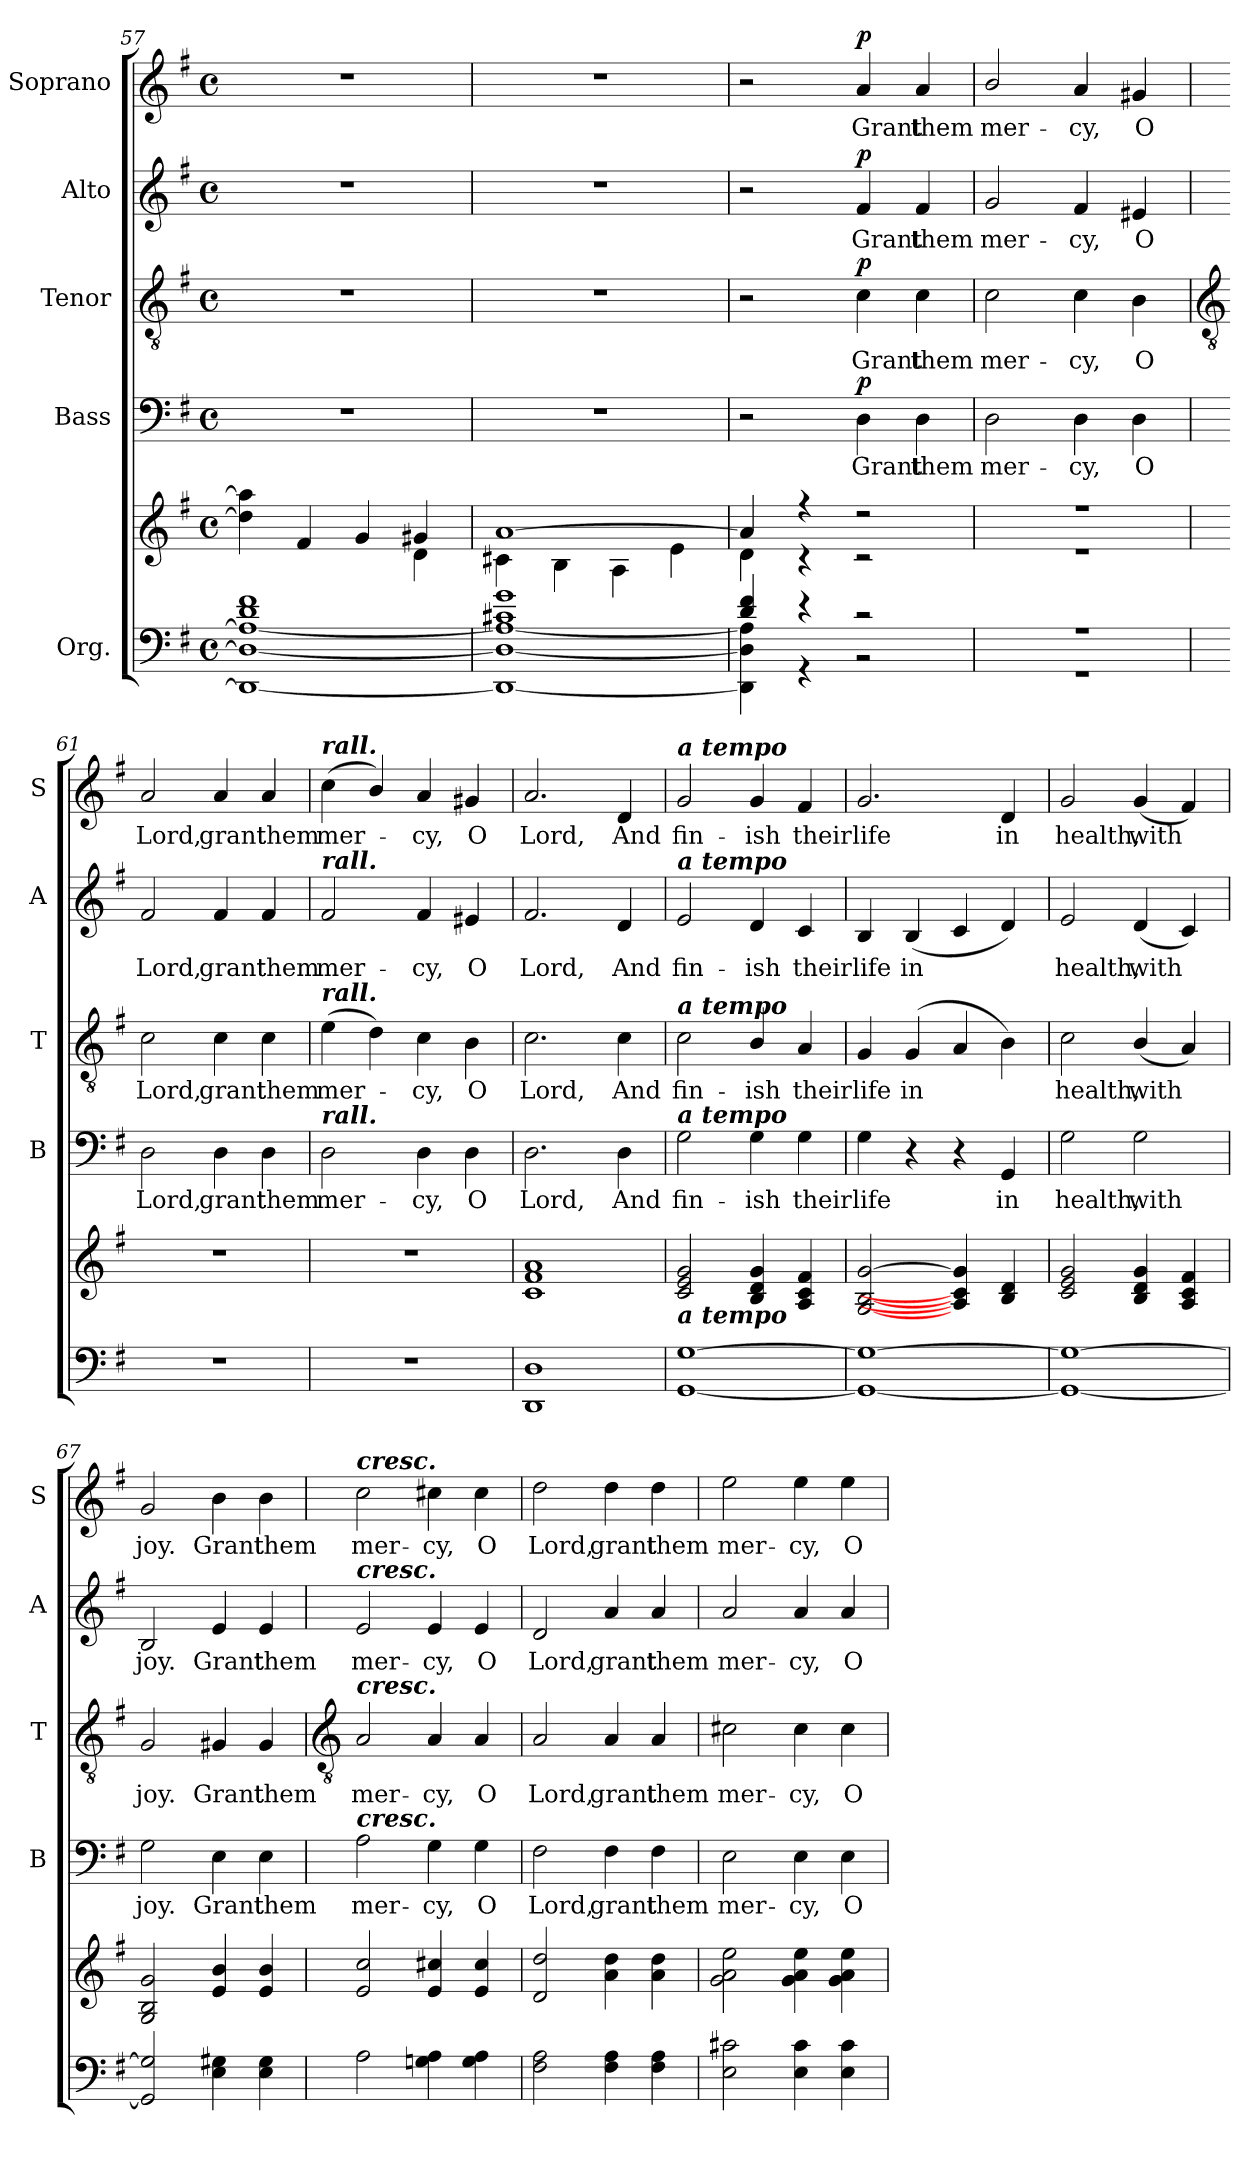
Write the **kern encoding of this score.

**kern	**kern	**kern	**text	**dynam	**kern	**text	**dynam	**kern	**text	**dynam	**kern	**text	**dynam
*part5	*part5	*part4	*part4	*part4	*part3	*part3	*part3	*part2	*part2	*part2	*part1	*part1	*part1
*staff6	*staff5	*staff4	*staff4	*staff4	*staff3	*staff3	*staff3	*staff2	*staff2	*staff2	*staff1	*staff1	*staff1
*I"Org.	*	*I"Bass	*	*	*I"Tenor	*	*	*I"Alto	*	*	*I"Soprano	*	*
*	*	*I'B	*	*	*I'T	*	*	*I'A	*	*	*I'S	*	*
*clefF4	*clefG2	*clefF4	*	*	*clefGv2	*	*	*clefG2	*	*	*clefG2	*	*
*k[f#]	*k[f#]	*k[f#]	*	*	*k[f#]	*	*	*k[f#]	*	*	*k[f#]	*	*
*G:	*G:	*G:	*	*	*G:	*	*	*G:	*	*	*G:	*	*
*M4/4	*M4/4	*M4/4	*	*	*M4/4	*	*	*M4/4	*	*	*M4/4	*	*
*met(c)	*met(c)	*met(c)	*	*	*met(c)	*	*	*met(c)	*	*	*met(c)	*	*
=57	=57	=57	=57	=57	=57	=57	=57	=57	=57	=57	=57	=57	=57
*^	*^	*	*	*	*	*	*	*	*	*	*	*	*
1d/ 1f#/	1DD\_ 1D\_ 1A\_	4dd\] 4aa\]	2.ryy	1r	.	.	1r	.	.	1r	.	.	1r	.	.
.	.	4f#/	.	.	.	.	.	.	.	.	.	.	.	.	.
.	.	4g/	.	.	.	.	.	.	.	.	.	.	.	.	.
.	.	4g#X/	4d\	.	.	.	.	.	.	.	.	.	.	.	.
=58	=58	=58	=58	=58	=58	=58	=58	=58	=58	=58	=58	=58	=58	=58	=58
1c#X/ 1g/	1DD\_ 1D\_ 1A\_	[1a/	4c#X\	1r	.	.	1r	.	.	1r	.	.	1r	.	.
.	.	.	4B\	.	.	.	.	.	.	.	.	.	.	.	.
.	.	.	4A\	.	.	.	.	.	.	.	.	.	.	.	.
.	.	.	4e\	.	.	.	.	.	.	.	.	.	.	.	.
=59	=59	=59	=59	=59	=59	=59	=59	=59	=59	=59	=59	=59	=59	=59	=59
4d/ 4f#/	4DD\] 4D\] 4A\]	4a/]	4d\	2r	.	.	2r	.	.	2r	.	.	2r	.	.
4r	4r	4r	4r	.	.	.	.	.	.	.	.	.	.	.	.
!	!	!	!	!	!LO:LY:b	!LO:DY:b	!	!LO:LY:b	!LO:DY:b	!	!LO:LY:b	!LO:DY:b	!	!LO:LY:b	!LO:DY:b
2r	2r	2r	2r	4D	Grant	p	4c	Grant	p	4f#	Grant	p	4a	Grant	p
!	!	!	!	!	!LO:LY:b	!	!	!LO:LY:b	!	!	!LO:LY:b	!	!	!LO:LY:b	!
.	.	.	.	4D	them	.	4c	them	.	4f#	them	.	4a	them	.
=60	=60	=60	=60	=60	=60	=60	=60	=60	=60	=60	=60	=60	=60	=60	=60
!	!	!	!	!	!LO:LY:b	!	!	!LO:LY:b	!	!	!LO:LY:b	!	!	!LO:LY:b	!
1r	1r	1r	1r	2D	mer-	.	2c\	mer-	.	2g/	mer-	.	2b/	mer-	.
!	!	!	!	!	!LO:LY:b	!	!	!LO:LY:b	!	!	!LO:LY:b	!	!	!LO:LY:b	!
.	.	.	.	4D	-cy,	.	4c	-cy,	.	4f#	-cy,	.	4a	-cy,	.
!	!	!	!	!	!LO:LY:b	!	!	!LO:LY:b	!	!	!LO:LY:b	!	!	!LO:LY:b	!
.	.	.	.	4D	O	.	4B	O	.	4e#X	O	.	4g#X	O	.
*v	*v	*	*	*	*	*	*	*	*	*	*	*	*	*	*
*	*v	*v	*	*	*	*	*	*	*	*	*	*	*	*
!!LO:LB:g=z
=61	=61	=61	=61	=61	=61	=61	=61	=61	=61	=61	=61	=61	=61
*	*	*	*	*	*clefGv2	*	*	*	*	*	*	*	*
!	!	!	!LO:LY:b	!	!	!LO:LY:b	!	!	!LO:LY:b	!	!	!LO:LY:b	!
1r	1r	2D	Lord,	.	2c	Lord,	.	2f#	Lord,	.	2a	Lord,	.
!	!	!	!LO:LY:b	!	!	!LO:LY:b	!	!	!LO:LY:b	!	!	!LO:LY:b	!
.	.	4D	grant	.	4c	grant	.	4f#	grant	.	4a	grant	.
!	!	!	!LO:LY:b	!	!	!LO:LY:b	!	!	!LO:LY:b	!	!	!LO:LY:b	!
.	.	4D	them	.	4c	them	.	4f#	them	.	4a	them	.
=62	=62	=62	=62	=62	=62	=62	=62	=62	=62	=62	=62	=62	=62
!	!	!	!	!	!	!	!	!	!	!	!LO:TX:a:Bi:t=rall.	!	!
!	!	!	!	!	!	!	!	!LO:TX:a:Bi:t=rall.	!	!	!	!	!
!	!	!	!	!	!LO:TX:a:Bi:t=rall.	!	!	!	!	!	!	!	!
!	!	!LO:TX:a:Bi:t=rall.	!	!	!	!	!	!	!	!	!	!	!
!	!	!	!LO:LY:b	!	!	!LO:LY:b	!	!	!LO:LY:b	!	!	!LO:LY:b	!
1r	1r	2D	mer-	.	(>4e	mer-	.	2f#	mer-	.	(<4cc	mer-	.
.	.	.	.	.	4d)	.	.	.	.	.	4b/)	.	.
!	!	!	!LO:LY:b	!	!	!LO:LY:b	!	!	!LO:LY:b	!	!	!LO:LY:b	!
.	.	4D	-cy,	.	4c	cy,	.	4f#	-cy,	.	4a	cy,	.
!	!	!	!LO:LY:b	!	!	!LO:LY:b	!	!	!LO:LY:b	!	!	!LO:LY:b	!
.	.	4D	O	.	4B	O	.	4e#X	O	.	4g#X	O	.
=63	=63	=63	=63	=63	=63	=63	=63	=63	=63	=63	=63	=63	=63
!	!	!	!LO:LY:b	!	!	!LO:LY:b	!	!	!LO:LY:b	!	!	!LO:LY:b	!
1DD 1D	1c 1f# 1a	2.D	Lord,	.	2.c	Lord,	.	2.f#	Lord,	.	2.a	Lord,	.
!	!	!	!LO:LY:b	!	!	!LO:LY:b	!	!	!LO:LY:b	!	!	!LO:LY:b	!
.	.	4D	And	.	4c	And	.	4d	And	.	4d	And	.
=64	=64	=64	=64	=64	=64	=64	=64	=64	=64	=64	=64	=64	=64
!	!	!	!	!	!	!	!	!	!	!	!LO:TX:a:Bi:t=a tempo	!	!
!	!	!	!	!	!	!	!	!LO:TX:a:Bi:t=a tempo	!	!	!	!	!
!	!	!	!	!	!LO:TX:a:Bi:t=a tempo	!	!	!	!	!	!	!	!
!	!	!LO:TX:a:Bi:t=a tempo	!	!	!	!	!	!	!	!	!	!	!
!	!LO:TX:b:Bi:t=a tempo	!	!	!	!	!	!	!	!	!	!	!	!
!	!	!	!LO:LY:b	!	!	!LO:LY:b	!	!	!LO:LY:b	!	!	!LO:LY:b	!
[1GG [1G	2c 2e 2g	2G	fin-	.	2c	fin-	.	2e	fin-	.	2g	fin-	.
!	!	!	!LO:LY:b	!	!	!LO:LY:b	!	!	!LO:LY:b	!	!	!LO:LY:b	!
.	4B 4d 4g	4G	-ish	.	4B/	-ish	.	4d	-ish	.	4g	-ish	.
!	!	!	!LO:LY:b	!	!	!LO:LY:b	!	!	!LO:LY:b	!	!	!LO:LY:b	!
.	4A 4c 4f#	4G	their	.	4A	their	.	4c	their	.	4f#	their	.
=65	=65	=65	=65	=65	=65	=65	=65	=65	=65	=65	=65	=65	=65
!	!	!	!LO:LY:b	!	!	!LO:LY:b	!	!	!LO:LY:b	!	!	!LO:LY:b	!
1GG_ 1G_	[2G [2B [2g	4G	life	.	4G	life	.	4B	life	.	2.g	life	.
!	!	!	!	!	!	!LO:LY:b	!	!	!LO:LY:b	!	!	!	!
.	.	4r	.	.	(<4G	in	.	(<4B	in	.	.	.	.
.	4A] 4c] 4g]	4r	.	.	4A	.	.	4c	.	.	.	.	.
!	!	!	!LO:LY:b	!	!	!	!	!	!	!	!	!LO:LY:b	!
.	4B 4d	4GG	in	.	4B)	.	.	4d)	.	.	4d	in	.
=66	=66	=66	=66	=66	=66	=66	=66	=66	=66	=66	=66	=66	=66
!	!	!	!LO:LY:b	!	!	!LO:LY:b	!	!	!LO:LY:b	!	!	!LO:LY:b	!
1GG_ 1G_	2c 2e 2g	2G	health,	.	2c	health,	.	2e	health,	.	2g	health,	.
!	!	!	!LO:LY:b	!	!	!LO:LY:b	!	!	!LO:LY:b	!	!	!LO:LY:b	!
.	4B 4d 4g	2G	with	.	(<4B/	with	.	(<4d	with	.	(<4g	with	.
.	4A 4c 4f#	.	.	.	4A)	.	.	4c)	.	.	4f#)	.	.
=67	=67	=67	=67	=67	=67	=67	=67	=67	=67	=67	=67	=67	=67
!	!	!	!LO:LY:b	!	!	!LO:LY:b	!	!	!LO:LY:b	!	!	!LO:LY:b	!
2GG] 2G]	2G 2B 2g	2G	joy.	.	2G	joy.	.	2B	joy.	.	2g	joy.	.
!	!	!	!LO:LY:b	!	!	!LO:LY:b	!	!	!LO:LY:b	!	!	!LO:LY:b	!
4E 4G#X	4e 4b	4E	Grant	.	4G#X	Grant	.	4e	Grant	.	4b	Grant	.
!	!	!	!LO:LY:b	!	!	!LO:LY:b	!	!	!LO:LY:b	!	!	!LO:LY:b	!
4E 4G#	4e 4b	4E	them	.	4G#	them	.	4e	them	.	4b	them	.
!!LO:LB:g=z
=68	=68	=68	=68	=68	=68	=68	=68	=68	=68	=68	=68	=68	=68
*	*	*	*	*	*clefGv2	*	*	*	*	*	*	*	*
!	!	!	!	!	!	!	!	!	!	!	!LO:TX:a:Bi:t=cresc.	!	!
!	!	!	!	!	!	!	!	!LO:TX:a:Bi:t=cresc.	!	!	!	!	!
!	!	!	!	!	!LO:TX:a:Bi:t=cresc.	!	!	!	!	!	!	!	!
!	!	!LO:TX:a:Bi:t=cresc.	!	!	!	!	!	!	!	!	!	!	!
!	!	!	!LO:LY:b	!	!	!LO:LY:b	!	!	!LO:LY:b	!	!	!LO:LY:b	!
2A	2e 2cc	2A	mer-	.	2A	mer-	.	2e	mer-	.	2cc	mer-	.
!	!	!	!LO:LY:b	!	!	!LO:LY:b	!	!	!LO:LY:b	!	!	!LO:LY:b	!
4Gn 4A	4e 4cc#X	4G	-cy,	.	4A	-cy,	.	4e	-cy,	.	4cc#X	-cy,	.
!	!	!	!LO:LY:b	!	!	!LO:LY:b	!	!	!LO:LY:b	!	!	!LO:LY:b	!
4G 4A	4e 4cc#	4G	O	.	4A	O	.	4e	O	.	4cc#	O	.
=69	=69	=69	=69	=69	=69	=69	=69	=69	=69	=69	=69	=69	=69
!	!	!	!LO:LY:b	!	!	!LO:LY:b	!	!	!LO:LY:b	!	!	!LO:LY:b	!
2F# 2A	2d 2dd	2F#	Lord,	.	2A	Lord,	.	2d	Lord,	.	2dd	Lord,	.
!	!	!	!LO:LY:b	!	!	!LO:LY:b	!	!	!LO:LY:b	!	!	!LO:LY:b	!
4F# 4A	4a 4dd	4F#	grant	.	4A	grant	.	4a	grant	.	4dd	grant	.
!	!	!	!LO:LY:b	!	!	!LO:LY:b	!	!	!LO:LY:b	!	!	!LO:LY:b	!
4F# 4A	4a 4dd	4F#	them	.	4A	them	.	4a	them	.	4dd	them	.
=70	=70	=70	=70	=70	=70	=70	=70	=70	=70	=70	=70	=70	=70
!	!	!	!LO:LY:b	!	!	!LO:LY:b	!	!	!LO:LY:b	!	!	!LO:LY:b	!
2E 2c#X	2g 2a 2ee	2E	mer-	.	2c#X	mer-	.	2a	mer-	.	2ee	mer-	.
!	!	!	!LO:LY:b	!	!	!LO:LY:b	!	!	!LO:LY:b	!	!	!LO:LY:b	!
4E 4c#	4g 4a 4ee	4E	-cy,	.	4c#	-cy,	.	4a	-cy,	.	4ee	-cy,	.
!	!	!	!LO:LY:b	!	!	!LO:LY:b	!	!	!LO:LY:b	!	!	!LO:LY:b	!
4E 4c#	4g 4a 4ee	4E	O	.	4c#	O	.	4a	O	.	4ee	O	.
=	=	=	=	=	=	=	=	=	=	=	=	=	=
*-	*-	*-	*-	*-	*-	*-	*-	*-	*-	*-	*-	*-	*-
